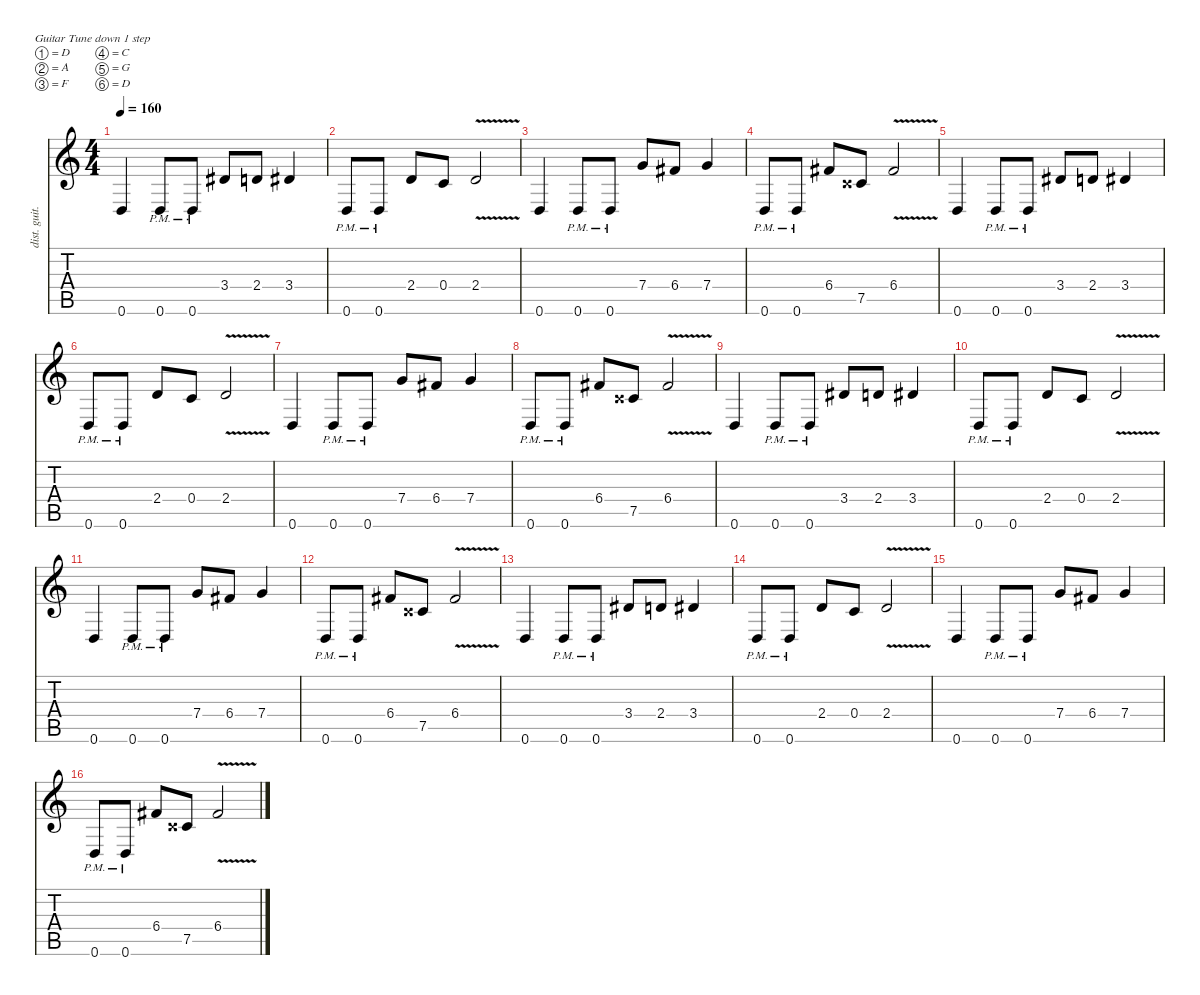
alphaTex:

\defaultSystemsLayout 4
\hideDynamics
\bracketExtendMode nobrackets
\otherSystemsTrackNameOrientation horizontal
\track ("Rythm" "dist. guit.") {instrument overdrivenguitar}
\staff {score tabs}
\tuning (D4 A3 F3 C3 G2 D2)
\ts (4 4)
\tempo 160
\clef g2
\ks c
0.6.4{dy mf beam Up} 0.6{pm}.8{beam Up} 0.6{pm}.8{beam Up} 3.4{acc #}.8{beam Up} 2.4.8{beam Up} 3.4{acc #}.4{beam Up} |
0.6{pm}.8{beam Up} 0.6{pm}.8{beam Up} 2.4.8{beam Up} 0.4.8{beam Up} 2.4{v}.2{beam Up} |
0.6.4{beam Up} 0.6{pm}.8{beam Up} 0.6{pm}.8{beam Up} 7.4.8{beam Up} 6.4{acc #}.8{beam Up} 7.4.4{beam Up} |
0.6{pm}.8{beam Up} 0.6{pm}.8{beam Up} 6.4{acc #}.8{beam Up} 7.5{acc x}.8{beam Up} 6.4{v acc #}.2{beam Up} |
0.6.4{beam Up} 0.6{pm}.8{beam Up} 0.6{pm}.8{beam Up} 3.4{acc #}.8{beam Up} 2.4.8{beam Up} 3.4{acc #}.4{beam Up} |
0.6{pm}.8{beam Up} 0.6{pm}.8{beam Up} 2.4.8{beam Up} 0.4.8{beam Up} 2.4{v}.2{beam Up} |
0.6.4{beam Up} 0.6{pm}.8{beam Up} 0.6{pm}.8{beam Up} 7.4.8{beam Up} 6.4{acc #}.8{beam Up} 7.4.4{beam Up} |
0.6{pm}.8{beam Up} 0.6{pm}.8{beam Up} 6.4{acc #}.8{beam Up} 7.5{acc x}.8{beam Up} 6.4{v acc #}.2{beam Up} |
0.6.4{beam Up} 0.6{pm}.8{beam Up} 0.6{pm}.8{beam Up} 3.4{acc #}.8{beam Up} 2.4.8{beam Up} 3.4{acc #}.4{beam Up} |
0.6{pm}.8{beam Up} 0.6{pm}.8{beam Up} 2.4.8{beam Up} 0.4.8{beam Up} 2.4{v}.2{beam Up} |
0.6.4{beam Up} 0.6{pm}.8{beam Up} 0.6{pm}.8{beam Up} 7.4.8{beam Up} 6.4{acc #}.8{beam Up} 7.4.4{beam Up} |
0.6{pm}.8{beam Up} 0.6{pm}.8{beam Up} 6.4{acc #}.8{beam Up} 7.5{acc x}.8{beam Up} 6.4{v acc #}.2{beam Up} |
0.6.4{beam Up} 0.6{pm}.8{beam Up} 0.6{pm}.8{beam Up} 3.4{acc #}.8{beam Up} 2.4.8{beam Up} 3.4{acc #}.4{beam Up} |
0.6{pm}.8{beam Up} 0.6{pm}.8{beam Up} 2.4.8{beam Up} 0.4.8{beam Up} 2.4{v}.2{beam Up} |
0.6.4{beam Up} 0.6{pm}.8{beam Up} 0.6{pm}.8{beam Up} 7.4.8{beam Up} 6.4{acc #}.8{beam Up} 7.4.4{beam Up} |
0.6{pm}.8{beam Up} 0.6{pm}.8{beam Up} 6.4{acc #}.8{beam Up} 7.5{acc x}.8{beam Up} 6.4{v acc #}.2{beam Up}
